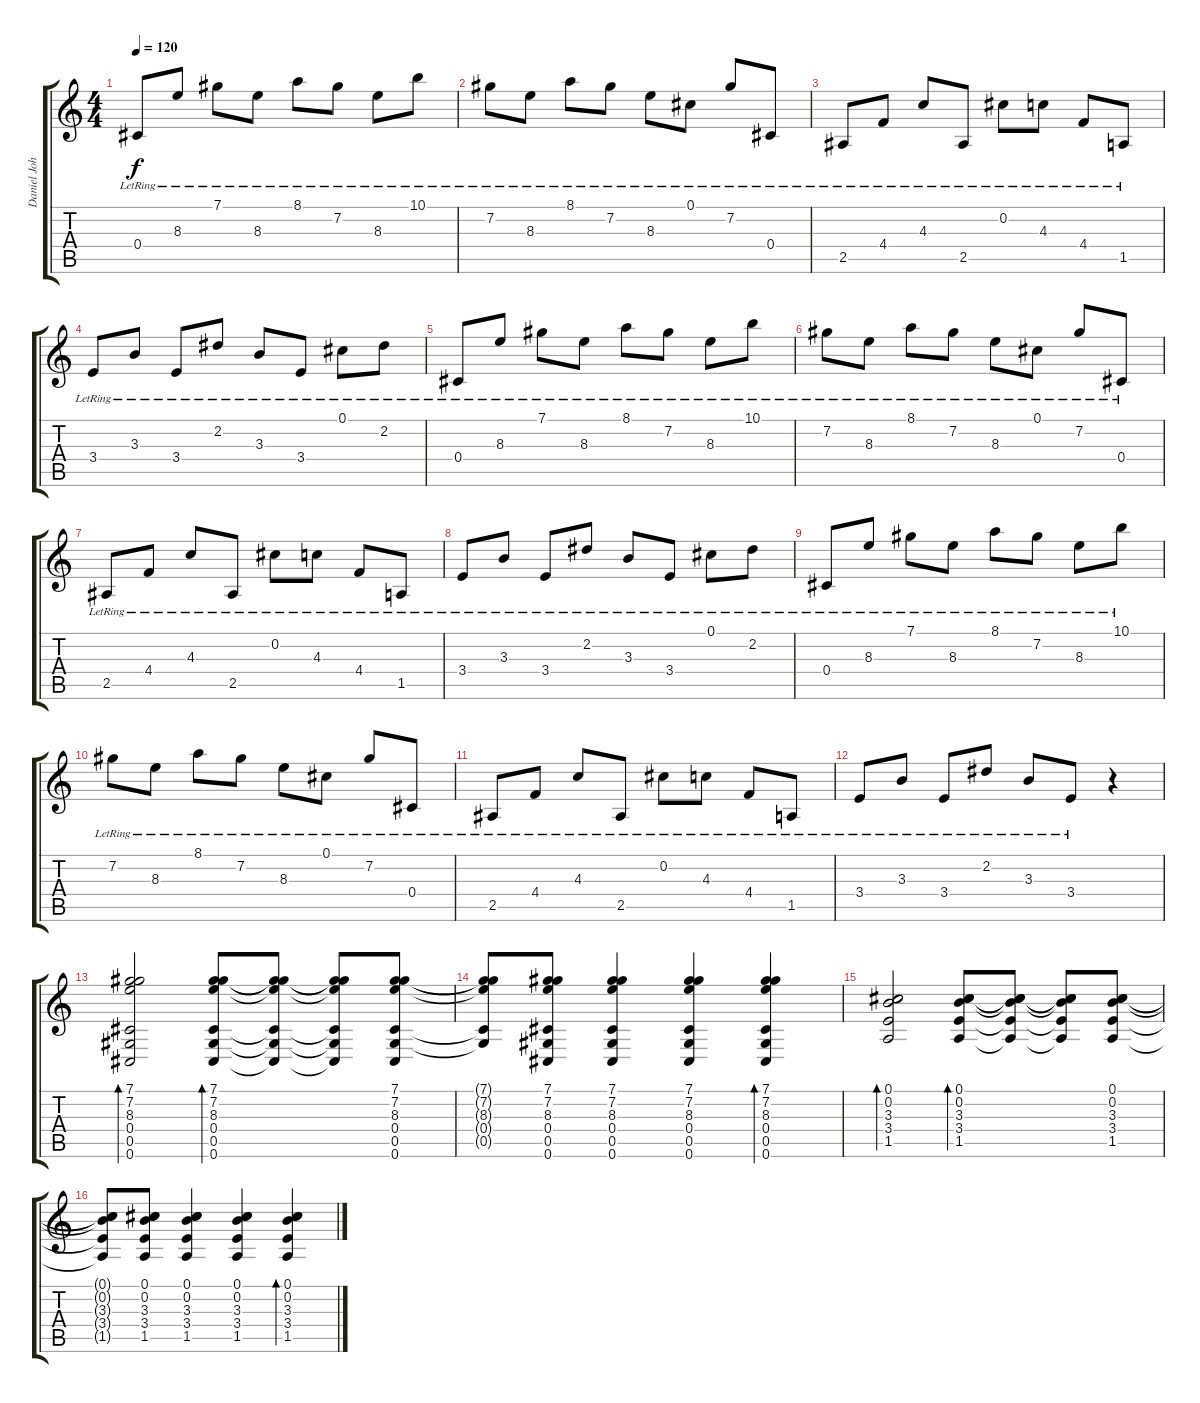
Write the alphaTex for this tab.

\track ("Daniel Johns" "Daniel Joh") {instrument electricguitarjazz}
\staff {score tabs}
\tuning (Db4 Db4 Ab3 Db3 Ab2 Db2) {hide}
\ts (4 4)
\tempo 120
\clef g2
\ks c
0.4{lr}.8{dy f} 8.3{lr}.8 7.1{lr}.8 8.3{lr}.8 8.1{lr}.8 7.2{lr}.8 8.3{lr}.8 10.1{lr}.8 |
7.2{lr}.8 8.3{lr}.8 8.1{lr}.8 7.2{lr}.8 8.3{lr}.8 0.1{lr}.8 7.2{lr}.8 0.4{lr}.8 |
2.5{lr}.8 4.4{lr}.8 4.3{lr}.8 2.5{lr}.8 0.2{lr}.8 4.3{lr}.8 4.4{lr}.8 1.5{lr}.8 |
3.4{lr}.8 3.3{lr}.8 3.4{lr}.8 2.2{lr}.8 3.3{lr}.8 3.4{lr}.8 0.1{lr}.8 2.2{lr}.8 |
0.4{lr}.8 8.3{lr}.8 7.1{lr}.8 8.3{lr}.8 8.1{lr}.8 7.2{lr}.8 8.3{lr}.8 10.1{lr}.8 |
7.2{lr}.8 8.3{lr}.8 8.1{lr}.8 7.2{lr}.8 8.3{lr}.8 0.1{lr}.8 7.2{lr}.8 0.4{lr}.8 |
2.5{lr}.8 4.4{lr}.8 4.3{lr}.8 2.5{lr}.8 0.2{lr}.8 4.3{lr}.8 4.4{lr}.8 1.5{lr}.8 |
3.4{lr}.8 3.3{lr}.8 3.4{lr}.8 2.2{lr}.8 3.3{lr}.8 3.4{lr}.8 0.1{lr}.8 2.2{lr}.8 |
0.4{lr}.8 8.3{lr}.8 7.1{lr}.8 8.3{lr}.8 8.1{lr}.8 7.2{lr}.8 8.3{lr}.8 10.1{lr}.8 |
7.2{lr}.8 8.3{lr}.8 8.1{lr}.8 7.2{lr}.8 8.3{lr}.8 0.1{lr}.8 7.2{lr}.8 0.4{lr}.8 |
2.5{lr}.8 4.4{lr}.8 4.3{lr}.8 2.5{lr}.8 0.2{lr}.8 4.3{lr}.8 4.4{lr}.8 1.5{lr}.8 |
3.4{lr}.8 3.3{lr}.8 3.4{lr}.8 2.2{lr}.8 3.3{lr}.8 3.4{lr}.8 r.4 |
(7.1 7.2 8.3 0.4 0.5 0.6).2{bd 120} (7.1 7.2 8.3 0.4 0.5 0.6).8{bd 120} (7.1{t} 7.2{t} 8.3{t} 0.4{t} 0.5{t} 0.6{t}).8 (7.1{t} 7.2{t} 8.3{t} 0.4{t} 0.5{t} 0.6{t}).8 (7.1 7.2 8.3 0.4 0.5 0.6).8 |
(7.1{t} 7.2{t} 8.3{t} 0.4{t} 0.5{t}).8 (7.1 7.2 8.3 0.4 0.5 0.6).8 (7.1 7.2 8.3 0.4 0.5 0.6).4 (7.1 7.2 8.3 0.4 0.5 0.6).4 (7.1 7.2 8.3 0.4 0.5 0.6).4{bd 120} |
(0.1 0.2 3.3 3.4 1.5).2{bd 120} (0.1 0.2 3.3 3.4 1.5).8{bd 120} (0.1{t} 0.2{t} 3.3{t} 3.4{t} 1.5{t}).8 (0.1{t} 0.2{t} 3.3{t} 3.4{t} 1.5{t}).8 (0.1 0.2 3.3 3.4 1.5).8 |
(0.1{t} 0.2{t} 3.3{t} 3.4{t} 1.5{t}).8 (0.1 0.2 3.3 3.4 1.5).8 (0.1 0.2 3.3 3.4 1.5).4 (0.1 0.2 3.3 3.4 1.5).4 (0.1 0.2 3.3 3.4 1.5).4{bd 120}
